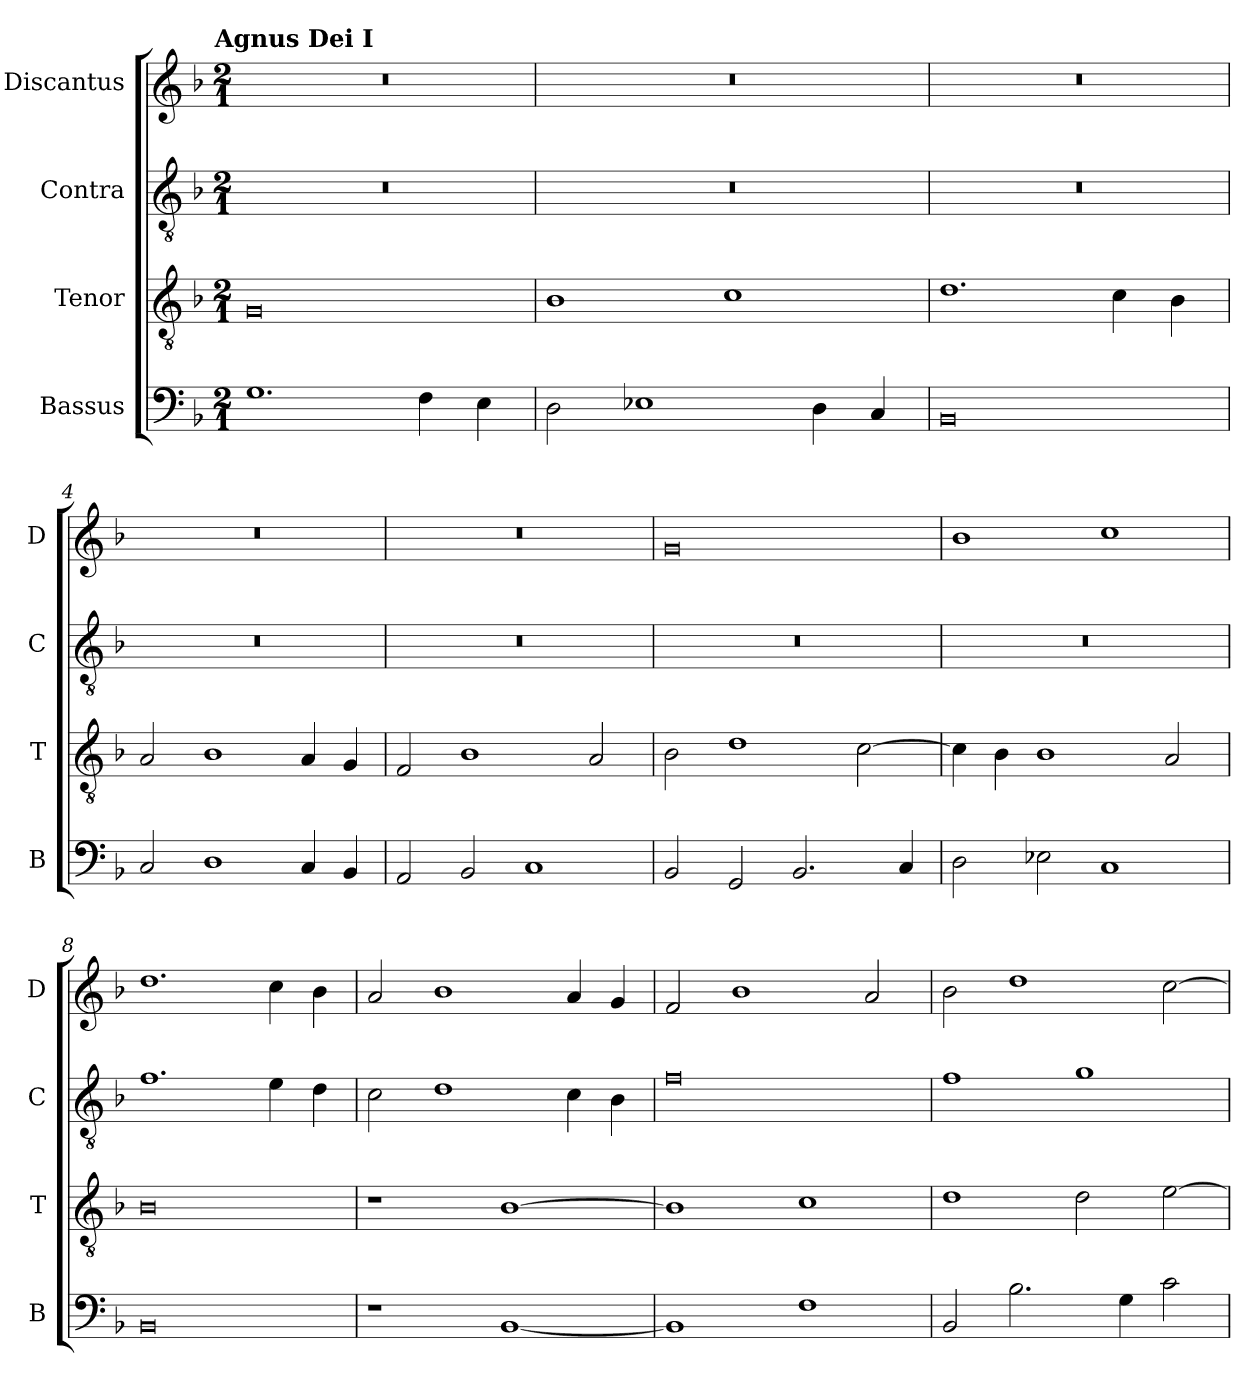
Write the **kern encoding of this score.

**kern	**kern	**kern	**kern
*part4	*part3	*part2	*part1
*staff4	*staff3	*staff2	*staff1
*I"Bassus	*I"Tenor	*I"Contra	*I"Discantus
*I'B	*I'T	*I'C	*I'D
*clefF4	*clefGv2	*clefGv2	*clefG2
*k[b-]	*k[b-]	*k[b-]	*k[b-]
!!LO:TX:omd:t=Agnus Dei I
*M2/1	*M2/1	*M2/1	*M2/1
=1	=1	=1	=1
1.G	0G	0r	0r
4F\	.	.	.
4E\	.	.	.
=2	=2	=2	=2
2D\	1B-	0r	0r
1E-X	.	.	.
.	1c	.	.
4D\	.	.	.
4C/	.	.	.
=3	=3	=3	=3
0BB-	1.d	0r	0r
.	4c\	.	.
.	4B-\	.	.
=4	=4	=4	=4
2C/	2A/	0r	0r
1D	1B-	.	.
4C/	4A/	.	.
4BB-/	4G/	.	.
=5	=5	=5	=5
2AA/	2F/	0r	0r
2BB-/	1B-	.	.
1C	.	.	.
.	2A/	.	.
=6	=6	=6	=6
2BB-/	2B-\	0r	0g
2GG/	1d	.	.
2.BB-/	.	.	.
.	[2c\	.	.
4C/	.	.	.
=7	=7	=7	=7
2D\	4c\]	0r	1b-
.	4B-\	.	.
2E-X\	1B-	.	.
1C	.	.	1cc
.	2A/	.	.
=8	=8	=8	=8
0BB-	0B-	1.f	1.dd
.	.	4e\	4cc\
.	.	4d\	4b-\
=9	=9	=9	=9
1r	1r	2c\	2a/
.	.	1d	1b-
[1BB-	[1B-	.	.
.	.	4c\	4a/
.	.	4B-\	4g/
=10	=10	=10	=10
1BB-]	1B-]	0f	2f/
.	.	.	1b-
1F	1c	.	.
.	.	.	2a/
=11	=11	=11	=11
2BB-/	1d	1f	2b-\
2.B-\	.	.	1dd
.	2d\	1g	.
4G\	.	.	.
2c\	[2e\	.	[2cc\
=	=	=	=
*-	*-	*-	*-
